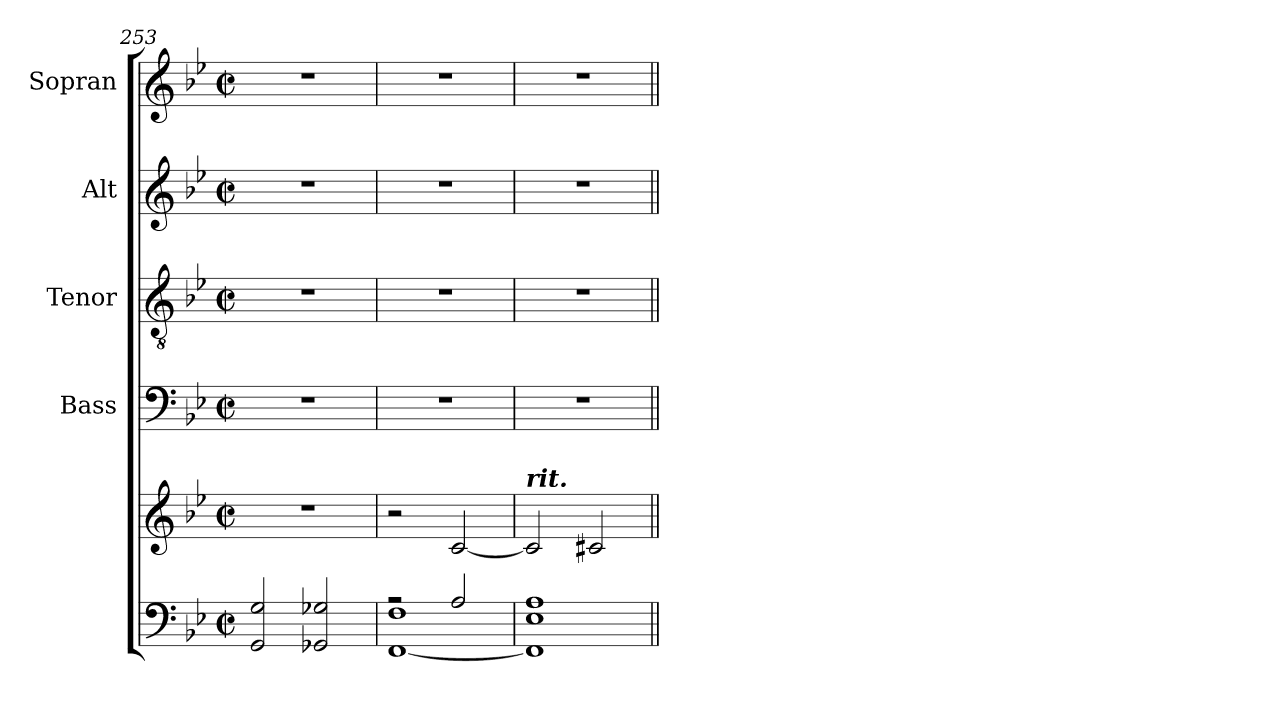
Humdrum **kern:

**kern	**kern	**kern	**kern	**kern	**kern
*part5	*part5	*part4	*part3	*part2	*part1
*staff6	*staff5	*staff4	*staff3	*staff2	*staff1
*	*	*I"Bass	*I"Tenor	*I"Alt	*I"Sopran
*	*	*I'B.	*I'T.	*I'A.	*I'S.
*clefF4	*clefG2	*clefF4	*clefGv2	*clefG2	*clefG2
*k[b-e-]	*k[b-e-]	*k[b-e-]	*k[b-e-]	*k[b-e-]	*k[b-e-]
*B-:	*B-:	*B-:	*B-:	*B-:	*B-:
*M2/2	*M2/2	*M2/2	*M2/2	*M2/2	*M2/2
*met(c|)	*met(c|)	*met(c|)	*met(c|)	*met(c|)	*met(c|)
=253	=253	=253	=253	=253	=253
2GG/ 2G/	1r	1r	1r	1r	1r
2GG-X/ 2G-X/	.	.	.	.	.
=254	=254	=254	=254	=254	=254
*^	*	*	*	*	*
2rA	[<1FF 1F	2r	1r	1r	1r	1r
2A/	.	[2c/	.	.	.	.
=255	=255	=255	=255	=255	=255	=255
!	!	!LO:TX:a:Bi:t=rit.	!	!	!	!
1A	1FF] 1E-	2c/]	1r	1r	1r	1r
.	.	2c#X/	.	.	.	.
*v	*v	*	*	*	*	*
=||	=||	=||	=||	=||	=||
*-	*-	*-	*-	*-	*-
